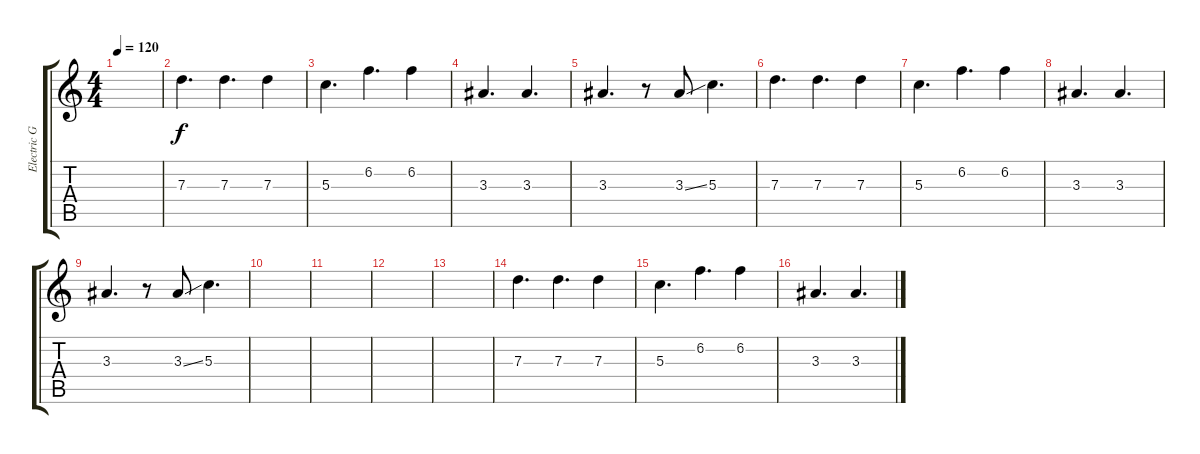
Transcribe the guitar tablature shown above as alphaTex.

\track ("Electric Guitar (Drive)" "Electric G") {instrument overdrivenguitar}
\staff {score tabs}
\tuning (E4 B3 G3 D3 A2 E2) {hide}
\ts (4 4)
\tempo 120
\clef g2
\ks c
|
7.3.4{d} 7.3.4{d} 7.3.4 |
5.3.4{d} 6.2.4{d} 6.2.4 |
3.3.4{d} 3.3.4{d} |
3.3.4{d} r.8 3.3{ss}.8 5.3.4{d} |
7.3.4{d} 7.3.4{d} 7.3.4 |
5.3.4{d} 6.2.4{d} 6.2.4 |
3.3.4{d} 3.3.4{d} |
3.3.4{d} r.8 3.3{ss}.8 5.3.4{d} |
|
|
|
|
7.3.4{d} 7.3.4{d} 7.3.4 |
5.3.4{d} 6.2.4{d} 6.2.4 |
3.3.4{d} 3.3.4{d}
